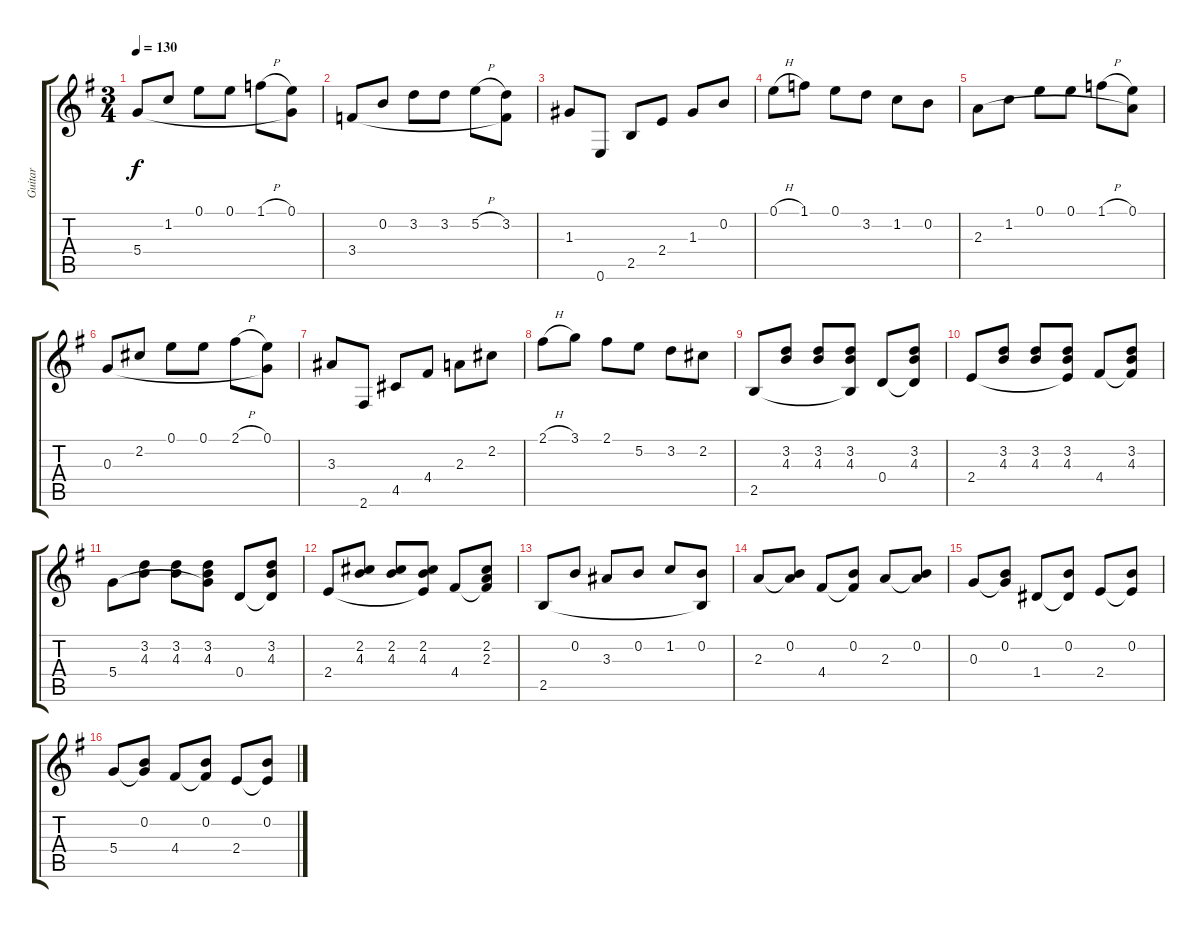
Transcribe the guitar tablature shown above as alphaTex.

\track ("Guitar" "Guitar") {instrument acousticguitarnylon}
\staff {score tabs}
\tuning (E4 B3 G3 D3 A2 E2) {hide}
\ts (3 4)
\tempo 130
\clef g2
\ks eminor
5.4.8{dy f} 1.2.8 0.1.8 0.1.8 1.1{h}.8 (0.1 5.4{t}).8 |
3.4.8 0.2.8 3.2.8 3.2.8 5.2{h}.8 (3.2 3.4{t}).8 |
1.3.8 0.6.8 2.5.8 2.4.8 1.3.8 0.2.8 |
0.1{h}.8 1.1.8 0.1.8 3.2.8 1.2.8 0.2.8 |
2.3.8 1.2.8 0.1.8 0.1.8 1.1{h}.8 (0.1 2.3{t}).8 |
0.3.8 2.2.8 0.1.8 0.1.8 2.1{h}.8 (0.1 0.3{t}).8 |
3.3.8 2.6.8 4.5.8 4.4.8 2.3.8 2.2.8 |
2.1{h}.8 3.1.8 2.1.8 5.2.8 3.2.8 2.2.8 |
2.5.8 (3.2 4.3).8 (3.2 4.3).8 (3.2 4.3 2.5{t}).8 0.4.8 (3.2 4.3 0.4{t}).8 |
2.4.8 (3.2 4.3).8 (3.2 4.3).8 (3.2 4.3 2.4{t}).8 4.4.8 (3.2 4.3 4.4{t}).8 |
5.4.8 (3.2 4.3).8 (3.2 4.3).8 (3.2 4.3 5.4{t}).8 0.4.8 (3.2 4.3 0.4{t}).8 |
2.4.8 (2.2 4.3).8 (2.2 4.3).8 (2.2 4.3 2.4{t}).8 4.4.8 (2.2 2.3 4.4{t}).8 |
2.5.8 0.2.8 3.3.8 0.2.8 1.2.8 (0.2 2.5{t}).8 |
2.3.8 (0.2 2.3{t}).8 4.4.8 (0.2 4.4{t}).8 2.3.8 (0.2 2.3{t}).8 |
0.3.8 (0.2 0.3{t}).8 1.4.8 (0.2 1.4{t}).8 2.4.8 (0.2 2.4{t}).8 |
5.4.8 (0.2 5.4{t}).8 4.4.8 (0.2 4.4{t}).8 2.4.8 (0.2 2.4{t}).8
